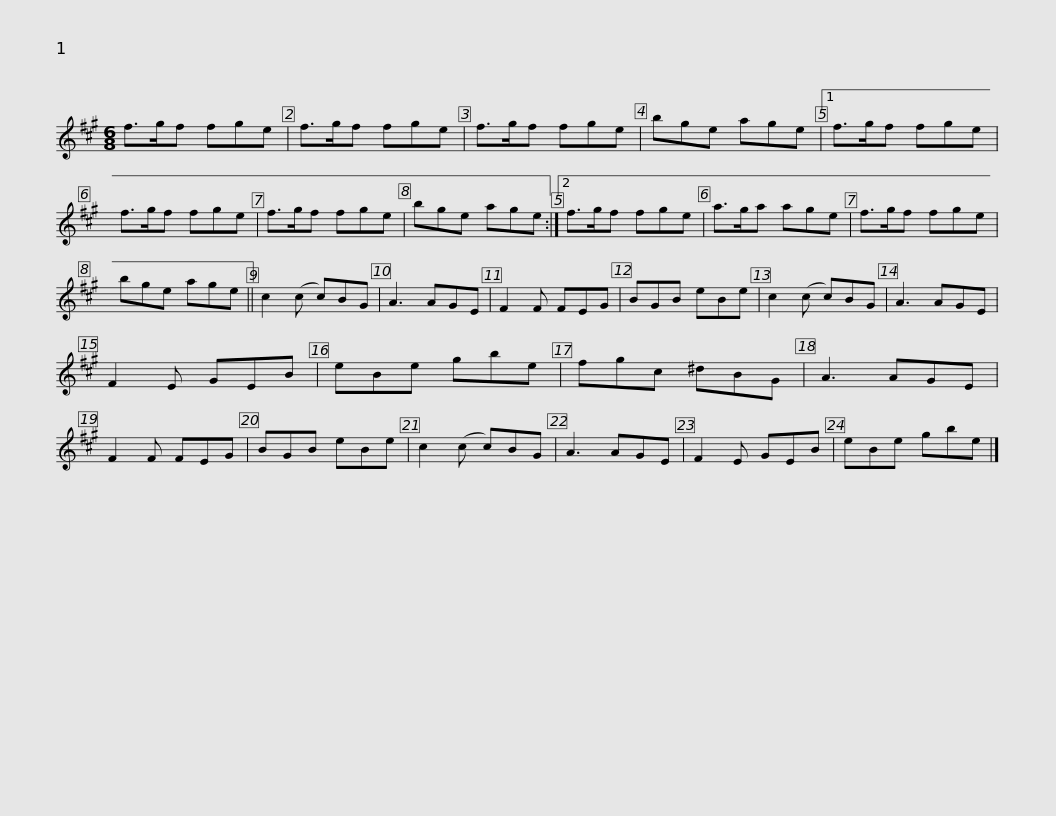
X:1
L:1/8
M:6/8
I:linebreak $
K:A
V:1 treble
V:1
 f>gf fge | f>gf fge | f>gf fge | bge age |1 f>gf fge | %5
 f>gf fge | f>gf fge |$ bge age :|2 f>gf fge | a>ga age | %10
 f>gf fge | bge age || c2 (c c)BG | A3 AGE |$ F2 F FEG | %15
 BGB eBe | c2 (c c)BG | A3 AGE | F2 E GEB | eBe gbe | %20
 fgc ^dBG | A3 AGE |$ F2 F FEG | BGB eBe | c2 (c c)BG | %25
 A3 AGE | F2 E GEB | eBe gbe |] %28
